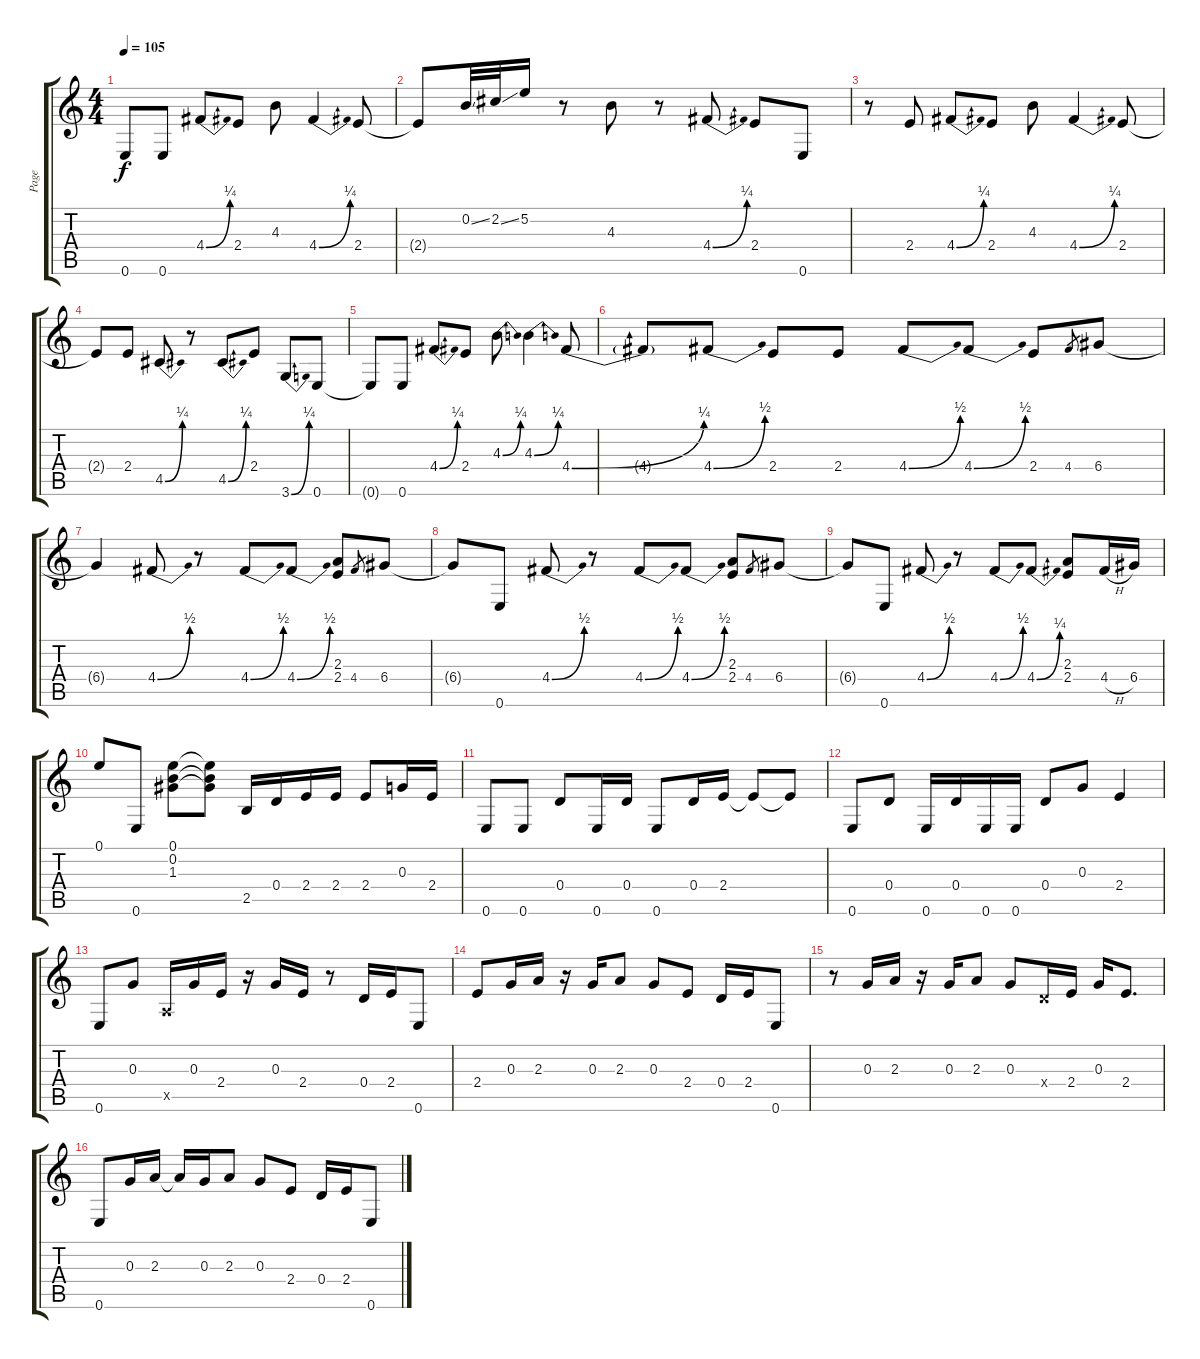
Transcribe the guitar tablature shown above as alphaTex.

\track ("Page" "Page") {instrument distortionguitar}
\staff {score tabs}
\tuning (E4 B3 G3 D3 A2 E2) {hide}
\ts (4 4)
\tempo 105
\clef g2
\ks c
0.6{t}.8{dy f} 0.6.8 4.4{be (bend 0 0 60 1)}.8 2.4.8 4.3.8 4.4{be (bend 0 0 60 1)}.4 2.4.8 |
2.4{t}.8 0.2{ss}.32 2.2{ss}.32 5.2.16 r.8 4.3.8 r.8 4.4{be (bend 0 0 60 1)}.8 2.4.8 0.6.8 |
r.8 2.4.8 4.4{be (bend 0 0 60 1)}.8 2.4.8 4.3.8 4.4{be (bend 0 0 60 1)}.4 2.4.8 |
2.4{t}.8 2.4.8 4.5{be (bend 0 0 60 1)}.8 r.8 4.5{be (bend 0 0 60 1)}.8 2.4.8 3.6{be (bend 0 0 60 1)}.8 0.6.8 |
0.6{t}.8 0.6.8 4.4{be (bend 0 0 60 1)}.8 2.4.8 4.3{be (bend 0 0 60 1)}.8 4.3{be (bend 0 0 60 1)}.4 4.4{be (bend 0 0 60 1)}.8 |
4.4{t}.8 4.4{be (bend 0 0 60 2)}.8 2.4.8 2.4.8 4.4{be (bend 0 0 60 2)}.8 4.4{be (bend 0 0 60 2)}.8 2.4.8 4.4.8{gr} 6.4.8 |
6.4{t}.4 4.4{be (bend 0 0 60 2)}.8 r.8 4.4{be (bend 0 0 60 2)}.8 4.4{be (bend 0 0 60 2)}.8 (2.3 2.4).8 4.4.8{gr} 6.4.8 |
6.4{t}.8 0.6.8 4.4{be (bend 0 0 60 2)}.8 r.8 4.4{be (bend 0 0 60 2)}.8 4.4{be (bend 0 0 60 2)}.8 (2.3 2.4).8 4.4.8{gr} 6.4.8 |
6.4{t}.8 0.6.8 4.4{be (bend 0 0 60 2)}.8 r.8 4.4{be (bend 0 0 60 2)}.8 4.4{be (bend 0 0 60 1)}.8 (2.3 2.4).8 4.4{h}.16 6.4.16 |
0.1.8 0.6.8 (0.1 0.2 1.3).8 (0.1{t} 0.2{t} 1.3{t}).8 2.5.16 0.4.16 2.4.16 2.4.16 2.4.8 0.3.16 2.4.16 |
0.6.8 0.6.8 0.4.8 0.6.16 0.4.16 0.6.8 0.4.16 2.4.16 2.4{t}.8 2.4{t}.8 |
0.6.8 0.4.8 0.6.16 0.4.16 0.6.16 0.6.16 0.4.8 0.3.8 2.4.4 |
0.6.8 0.3.8 0.5{x}.16 0.3.16 2.4.16 r.16 0.3.16 2.4.16 r.8 0.4.16 2.4.16 0.6.8 |
2.4.8 0.3.16 2.3.16 r.16 0.3.16 2.3.8 0.3.8 2.4.8 0.4.16 2.4.16 0.6.8 |
r.8 0.3.16 2.3.16 r.16 0.3.16 2.3.8 0.3.8 0.4{x}.16 2.4.16 0.3.16 2.4.8{d} |
0.6.8 0.3.16 2.3.16 2.3{t}.16 0.3.16 2.3.8 0.3.8 2.4.8 0.4.16 2.4.16 0.6.8
